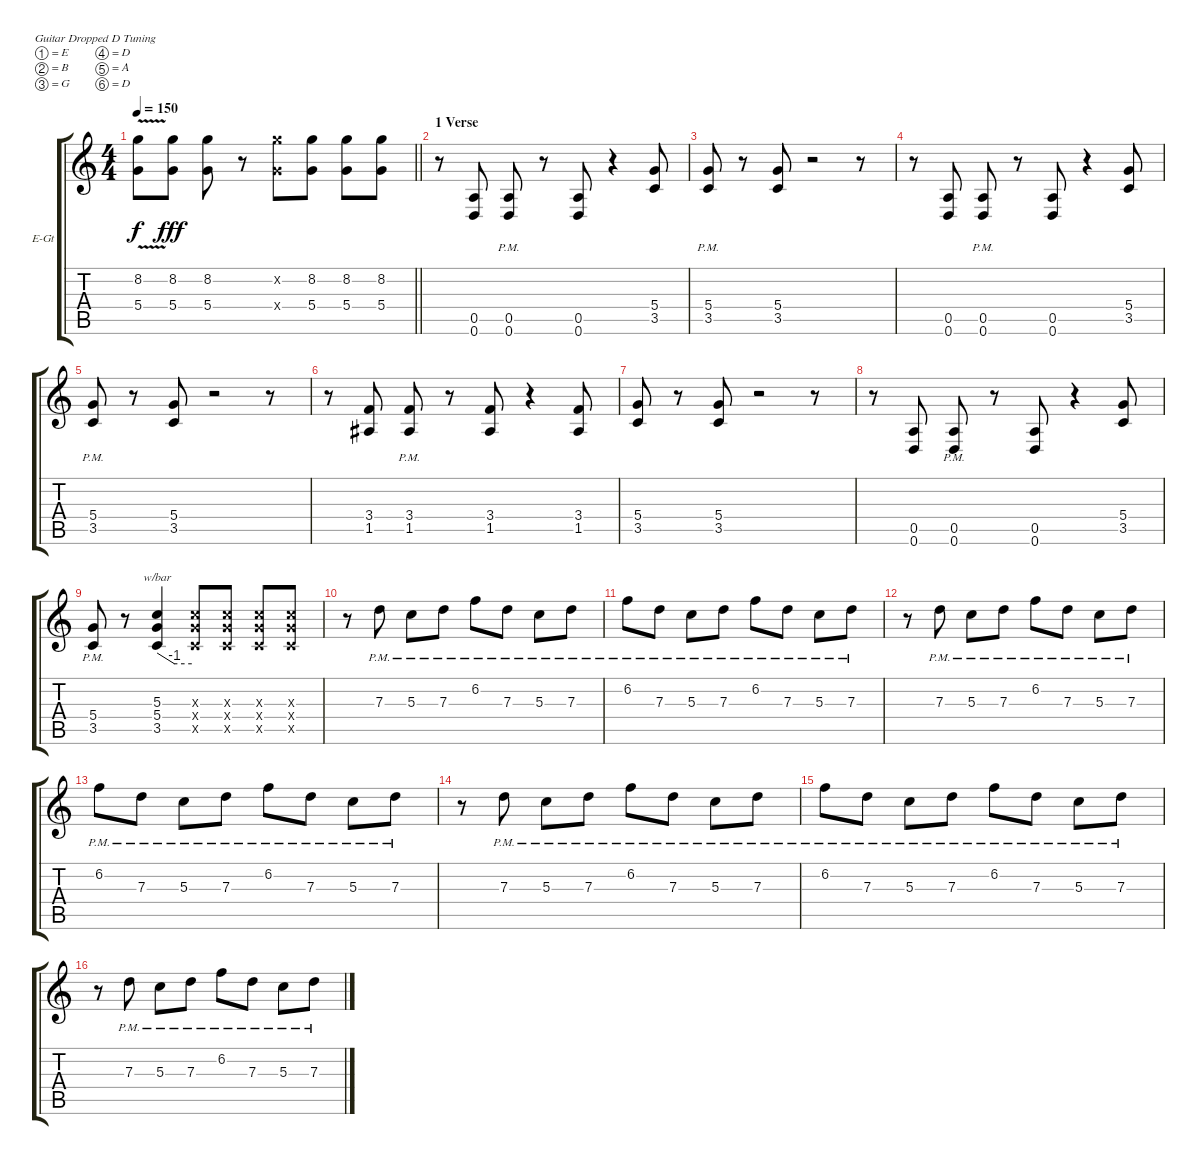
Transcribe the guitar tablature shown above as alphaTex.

\bracketExtendMode groupsimilarinstruments
\firstSystemTrackNameOrientation horizontal
\otherSystemsTrackNameOrientation horizontal
\track ("Guitar #2" "E-Gt") {instrument overdrivenguitar}
\staff {score tabs}
\tuning (E4 B3 G3 D3 A2 D2)
\ts (4 4)
\tempo 150
\clef g2
\barLineRight lightlight
\ks c
(8.2{v t} 5.4{v t}).8{dy f} (8.2 5.4).8{dy fff} (8.2 5.4).8 r.8 (8.2{x} 5.4{x}).8 (8.2 5.4).8 (8.2 5.4).8 (8.2 5.4).8 |
\section ("" "1 Verse")
r.8 (0.5 0.6).8 (0.5{pm} 0.6{pm}).8 r.8 (0.5 0.6).8 r.4 (5.4 3.5).8 |
(5.4{pm} 3.5{pm}).8 r.8 (5.4 3.5).8 r.2 r.8 |
r.8 (0.5 0.6).8 (0.5{pm} 0.6{pm}).8 r.8 (0.5 0.6).8 r.4 (5.4 3.5).8 |
(5.4{pm} 3.5{pm}).8 r.8 (5.4 3.5).8 r.2 r.8 |
r.8 (3.4 1.5).8 (3.4{pm} 1.5{pm}).8 r.8 (3.4 1.5).8 r.4 (3.4 1.5).8 |
(5.4 3.5).8 r.8 (5.4 3.5).8 r.2 r.8 |
r.8 (0.5 0.6).8 (0.5{pm} 0.6{pm}).8 r.8 (0.5 0.6).8 r.4 (5.4 3.5).8 |
(5.4{pm} 3.5{pm}).8 r.8 (5.3 5.4 3.5).4{tbe (custom default 0 0 30 -4 60 -4)} (5.3{x} 5.4{x} 3.5{x}).8 (5.3{x} 5.4{x} 3.5{x}).8 (5.3{x} 5.4{x} 3.5{x}).8 (5.3{x} 5.4{x} 3.5{x}).8 |
r.8 7.3{pm}.8 5.3{pm}.8 7.3{pm}.8 6.2{pm}.8 7.3{pm}.8 5.3{pm}.8 7.3{pm}.8 |
6.2{pm}.8 7.3{pm}.8 5.3{pm}.8 7.3{pm}.8 6.2{pm}.8 7.3{pm}.8 5.3{pm}.8 7.3{pm}.8 |
r.8 7.3{pm}.8 5.3{pm}.8 7.3{pm}.8 6.2{pm}.8 7.3{pm}.8 5.3{pm}.8 7.3{pm}.8 |
6.2{pm}.8 7.3{pm}.8 5.3{pm}.8 7.3{pm}.8 6.2{pm}.8 7.3{pm}.8 5.3{pm}.8 7.3{pm}.8 |
r.8 7.3{pm}.8 5.3{pm}.8 7.3{pm}.8 6.2{pm}.8 7.3{pm}.8 5.3{pm}.8 7.3{pm}.8 |
6.2{pm}.8 7.3{pm}.8 5.3{pm}.8 7.3{pm}.8 6.2{pm}.8 7.3{pm}.8 5.3{pm}.8 7.3{pm}.8 |
r.8 7.3{pm}.8 5.3{pm}.8 7.3{pm}.8 6.2{pm}.8 7.3{pm}.8 5.3{pm}.8 7.3{pm}.8
